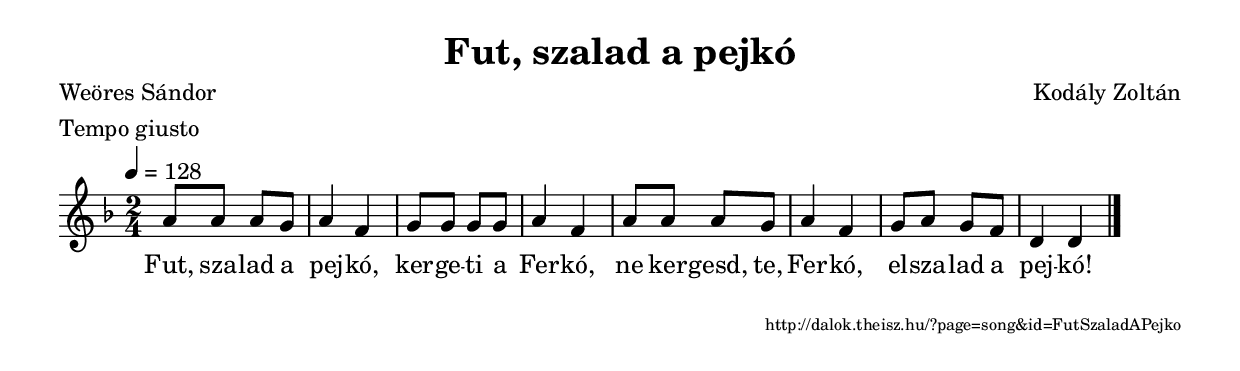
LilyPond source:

\version "2.10.33"


\header {
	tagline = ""	title = "Fut, szalad a pejkó"
	composer = "Kodály Zoltán"
	poet = "Weöres Sándor"
	meter = "Tempo giusto"
}

VoiceA = { \key d \minor \override Staff.TimeSignature #'style = #'()  \time 2/4 \tempo 4=128
	\relative f' { a8 a a g a4 f g8 g g g a4 f
a8 a a g a4 f g8 a g f d4 d \bar "|."
	}
}
SplitLyricsA = \lyricmode { 
Fut, sza -- lad a pej -- kó, ker -- ge -- ti a Fer -- kó,
ne ker -- gesd, te, Fer -- kó, el -- sza -- lad a pej -- kó!
}
\score {
	<<
		\context Voice = songStaff { \VoiceA }
		\lyricsto "songStaff" \new Lyrics \SplitLyricsA
	>>
	\layout {
		indent = #0
	}
}

\score {
	<<
		\context Voice = songStaff { \VoiceA }
	>>
	\midi {
	}
}

\markup { \fill-line { \hspace #1 \super http://dalok.theisz.hu/?page=song&id=FutSzaladAPejko } }

\paper {
}
